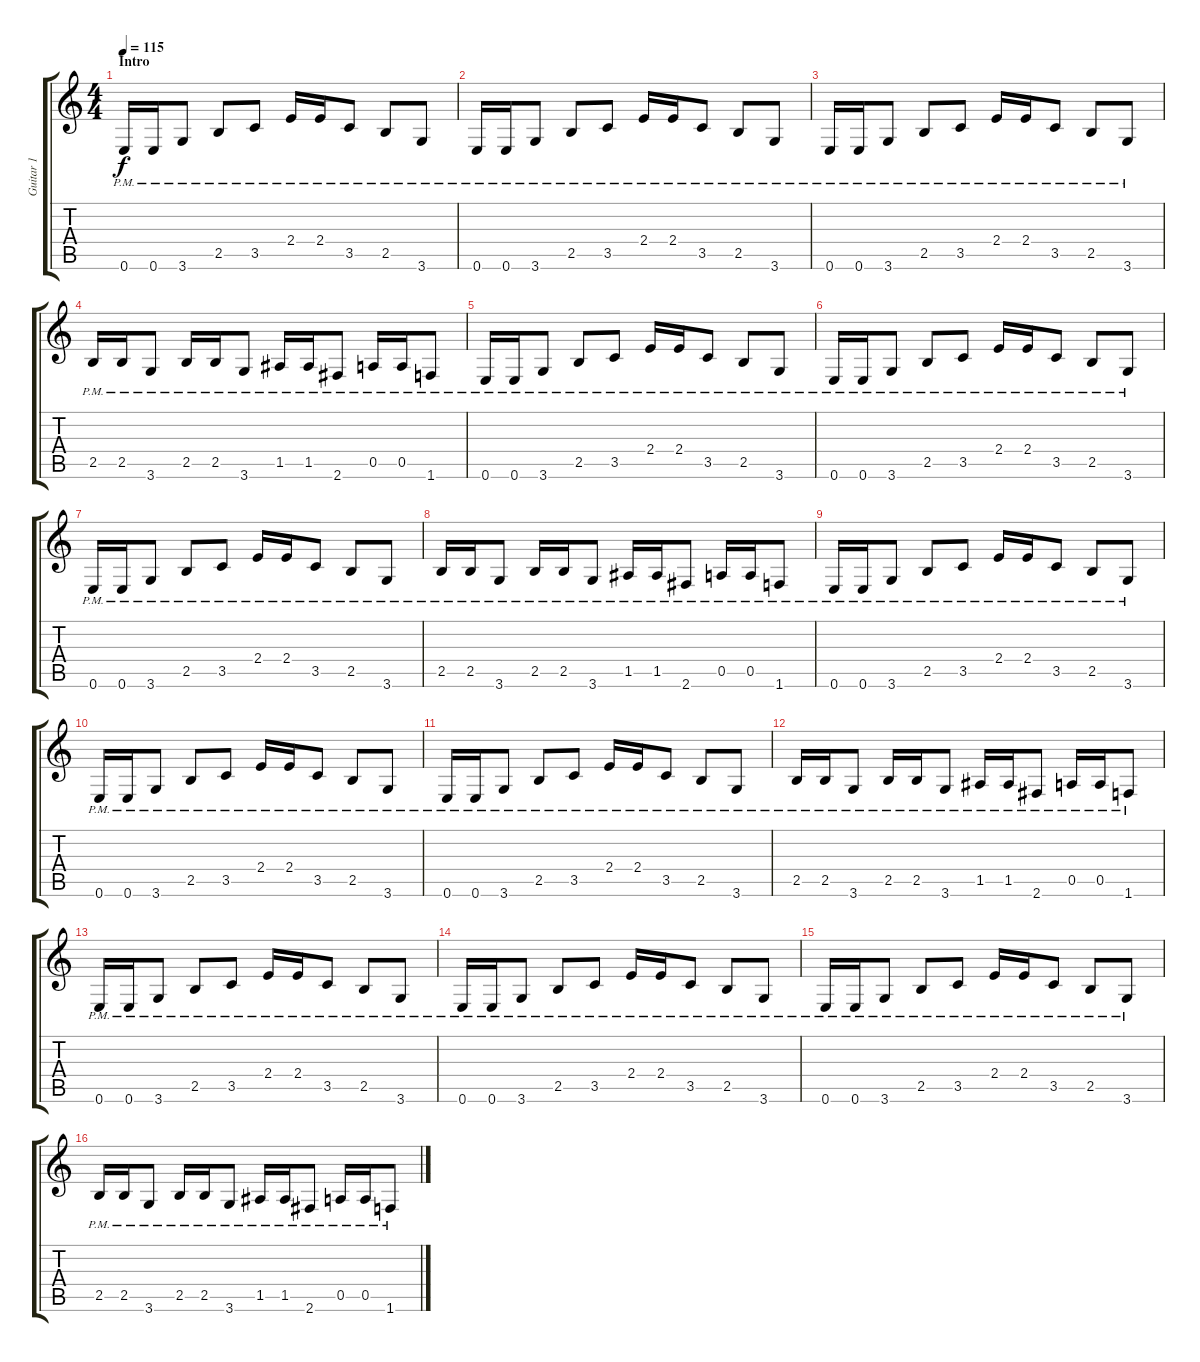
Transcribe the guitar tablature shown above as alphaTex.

\track ("Guitar 1" "Guitar 1") {instrument distortionguitar}
\staff {score tabs}
\tuning (E4 B3 G3 D3 A2 E2) {hide}
\ts (4 4)
\section ("" "Intro")
\tempo 115
\tempo 139
\tempo 115
\clef g2
\ks c
0.6{pm}.16{dy f instrument distortionguitar} 0.6{pm}.16 3.6{pm}.8 2.5{pm}.8 3.5{pm}.8 2.4{pm}.16 2.4{pm}.16 3.5{pm}.8 2.5{pm}.8 3.6{pm}.8 |
0.6{pm}.16 0.6{pm}.16 3.6{pm}.8 2.5{pm}.8 3.5{pm}.8 2.4{pm}.16 2.4{pm}.16 3.5{pm}.8 2.5{pm}.8 3.6{pm}.8 |
0.6{pm}.16 0.6{pm}.16 3.6{pm}.8 2.5{pm}.8 3.5{pm}.8 2.4{pm}.16 2.4{pm}.16 3.5{pm}.8 2.5{pm}.8 3.6{pm}.8 |
2.5{pm}.16 2.5{pm}.16 3.6{pm}.8 2.5{pm}.16 2.5{pm}.16 3.6{pm}.8 1.5{pm}.16 1.5{pm}.16 2.6{pm}.8 0.5{pm}.16 0.5{pm}.16 1.6{pm}.8 |
0.6{pm}.16 0.6{pm}.16 3.6{pm}.8 2.5{pm}.8 3.5{pm}.8 2.4{pm}.16 2.4{pm}.16 3.5{pm}.8 2.5{pm}.8 3.6{pm}.8 |
0.6{pm}.16 0.6{pm}.16 3.6{pm}.8 2.5{pm}.8 3.5{pm}.8 2.4{pm}.16 2.4{pm}.16 3.5{pm}.8 2.5{pm}.8 3.6{pm}.8 |
0.6{pm}.16 0.6{pm}.16 3.6{pm}.8 2.5{pm}.8 3.5{pm}.8 2.4{pm}.16 2.4{pm}.16 3.5{pm}.8 2.5{pm}.8 3.6{pm}.8 |
2.5{pm}.16 2.5{pm}.16 3.6{pm}.8 2.5{pm}.16 2.5{pm}.16 3.6{pm}.8 1.5{pm}.16 1.5{pm}.16 2.6{pm}.8 0.5{pm}.16 0.5{pm}.16 1.6{pm}.8 |
0.6{pm}.16 0.6{pm}.16 3.6{pm}.8 2.5{pm}.8 3.5{pm}.8 2.4{pm}.16 2.4{pm}.16 3.5{pm}.8 2.5{pm}.8 3.6{pm}.8 |
0.6{pm}.16 0.6{pm}.16 3.6{pm}.8 2.5{pm}.8 3.5{pm}.8 2.4{pm}.16 2.4{pm}.16 3.5{pm}.8 2.5{pm}.8 3.6{pm}.8 |
0.6{pm}.16 0.6{pm}.16 3.6{pm}.8 2.5{pm}.8 3.5{pm}.8 2.4{pm}.16 2.4{pm}.16 3.5{pm}.8 2.5{pm}.8 3.6{pm}.8 |
2.5{pm}.16 2.5{pm}.16 3.6{pm}.8 2.5{pm}.16 2.5{pm}.16 3.6{pm}.8 1.5{pm}.16 1.5{pm}.16 2.6{pm}.8 0.5{pm}.16 0.5{pm}.16 1.6{pm}.8 |
0.6{pm}.16 0.6{pm}.16 3.6{pm}.8 2.5{pm}.8 3.5{pm}.8 2.4{pm}.16 2.4{pm}.16 3.5{pm}.8 2.5{pm}.8 3.6{pm}.8 |
0.6{pm}.16 0.6{pm}.16 3.6{pm}.8 2.5{pm}.8 3.5{pm}.8 2.4{pm}.16 2.4{pm}.16 3.5{pm}.8 2.5{pm}.8 3.6{pm}.8 |
0.6{pm}.16 0.6{pm}.16 3.6{pm}.8 2.5{pm}.8 3.5{pm}.8 2.4{pm}.16 2.4{pm}.16 3.5{pm}.8 2.5{pm}.8 3.6{pm}.8 |
2.5{pm}.16 2.5{pm}.16 3.6{pm}.8 2.5{pm}.16 2.5{pm}.16 3.6{pm}.8 1.5{pm}.16 1.5{pm}.16 2.6{pm}.8 0.5{pm}.16 0.5{pm}.16 1.6{pm}.8
